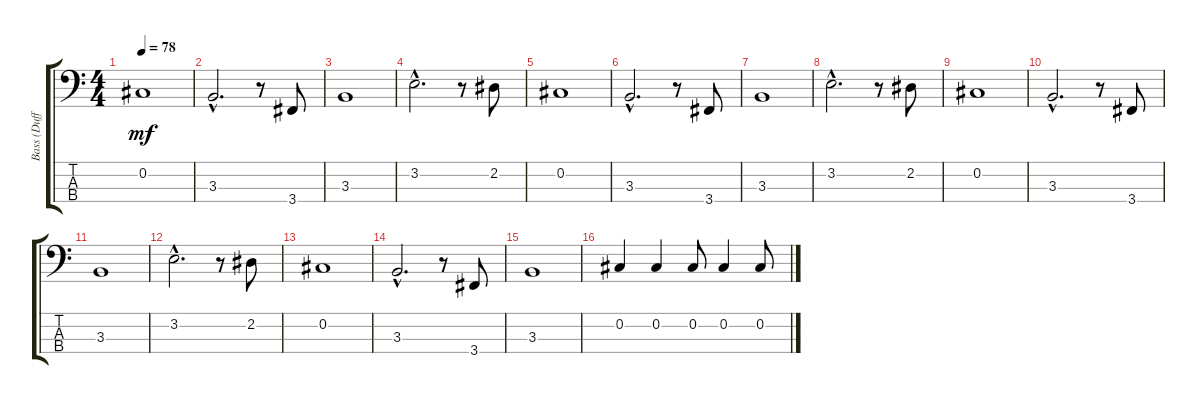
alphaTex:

\track ("Bass (Duff)" "Bass (Duff") {instrument electricbasspick}
\staff {score tabs}
\tuning (Gb2 Db2 Ab1 Eb1) {hide}
\ts (4 4)
\tempo 78
\clef f4
\ks c
0.2.1{dy mf} |
3.3{hac}.2{d} r.8 3.4.8 |
3.3.1 |
3.2{hac}.2{d} r.8 2.2.8 |
0.2.1 |
3.3{hac}.2{d} r.8 3.4.8 |
3.3.1 |
3.2{hac}.2{d} r.8 2.2.8 |
0.2.1 |
3.3{hac}.2{d} r.8 3.4.8 |
3.3.1 |
3.2{hac}.2{d} r.8 2.2.8 |
0.2.1 |
3.3{hac}.2{d} r.8 3.4.8 |
3.3.1 |
0.2.4 0.2.4 0.2.8 0.2.4 0.2.8
